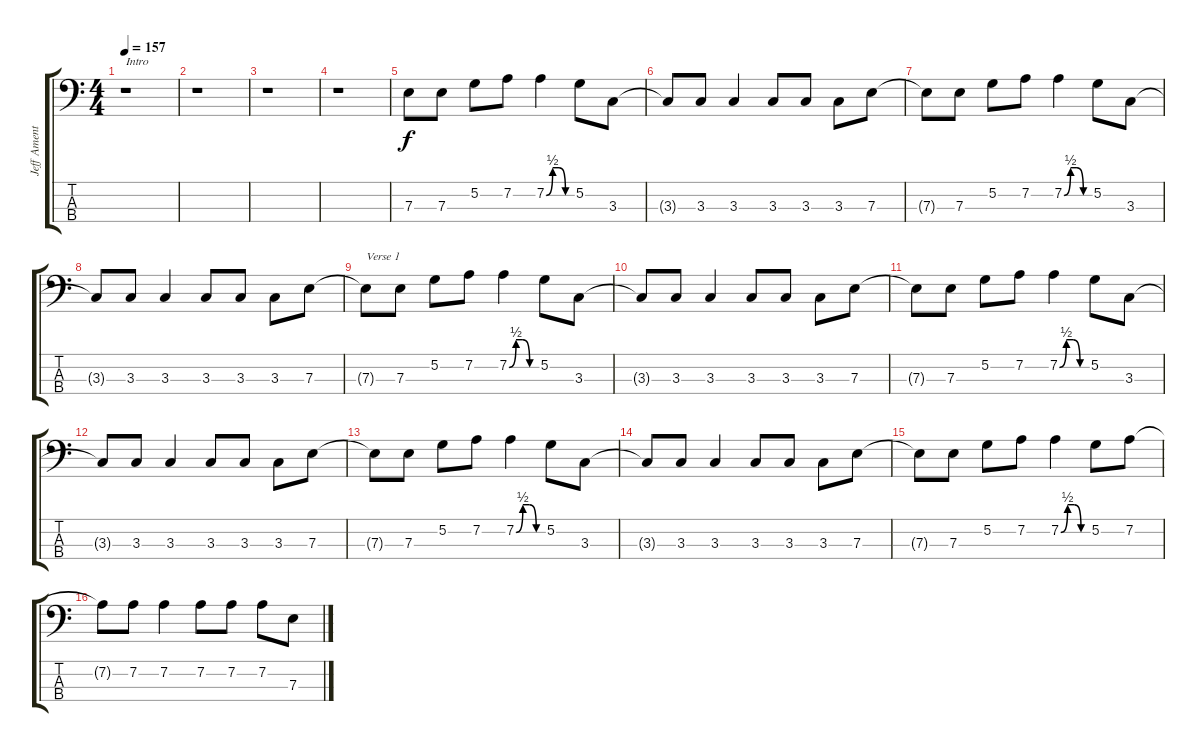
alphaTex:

\track ("Jeff Ament" "Jeff Ament") {instrument electricbassfinger}
\staff {score tabs}
\tuning (G2 D2 A1 E1) {hide}
\ts (4 4)
\tempo 157
\clef f4
\ks c
r.1{txt "Intro" dy f instrument electricbassfinger} |
r.1 |
r.1 |
r.1 |
7.3.8 7.3.8 5.2.8 7.2.8 7.2{be (custom 0 0 15 2 30 2 45 0 60 0)}.4 5.2.8 3.3.8 |
3.3{t}.8 3.3.8 3.3.4 3.3.8 3.3.8 3.3.8 7.3.8 |
7.3{t}.8 7.3.8 5.2.8 7.2.8 7.2{be (custom 0 0 15 2 30 2 45 0 60 0)}.4 5.2.8 3.3.8 |
3.3{t}.8 3.3.8 3.3.4 3.3.8 3.3.8 3.3.8 7.3.8 |
7.3{t}.8{txt "Verse 1"} 7.3.8 5.2.8 7.2.8 7.2{be (custom 0 0 15 2 30 2 45 0 60 0)}.4 5.2.8 3.3.8 |
3.3{t}.8 3.3.8 3.3.4 3.3.8 3.3.8 3.3.8 7.3.8 |
7.3{t}.8 7.3.8 5.2.8 7.2.8 7.2{be (custom 0 0 15 2 30 2 45 0 60 0)}.4 5.2.8 3.3.8 |
3.3{t}.8 3.3.8 3.3.4 3.3.8 3.3.8 3.3.8 7.3.8 |
7.3{t}.8 7.3.8 5.2.8 7.2.8 7.2{be (custom 0 0 15 2 30 2 45 0 60 0)}.4 5.2.8 3.3.8 |
3.3{t}.8 3.3.8 3.3.4 3.3.8 3.3.8 3.3.8 7.3.8 |
7.3{t}.8 7.3.8 5.2.8 7.2.8 7.2{be (custom 0 0 15 2 30 2 45 0 60 0)}.4 5.2.8 7.2.8 |
7.2{t}.8 7.2.8 7.2.4 7.2.8 7.2.8 7.2.8 7.3.8
